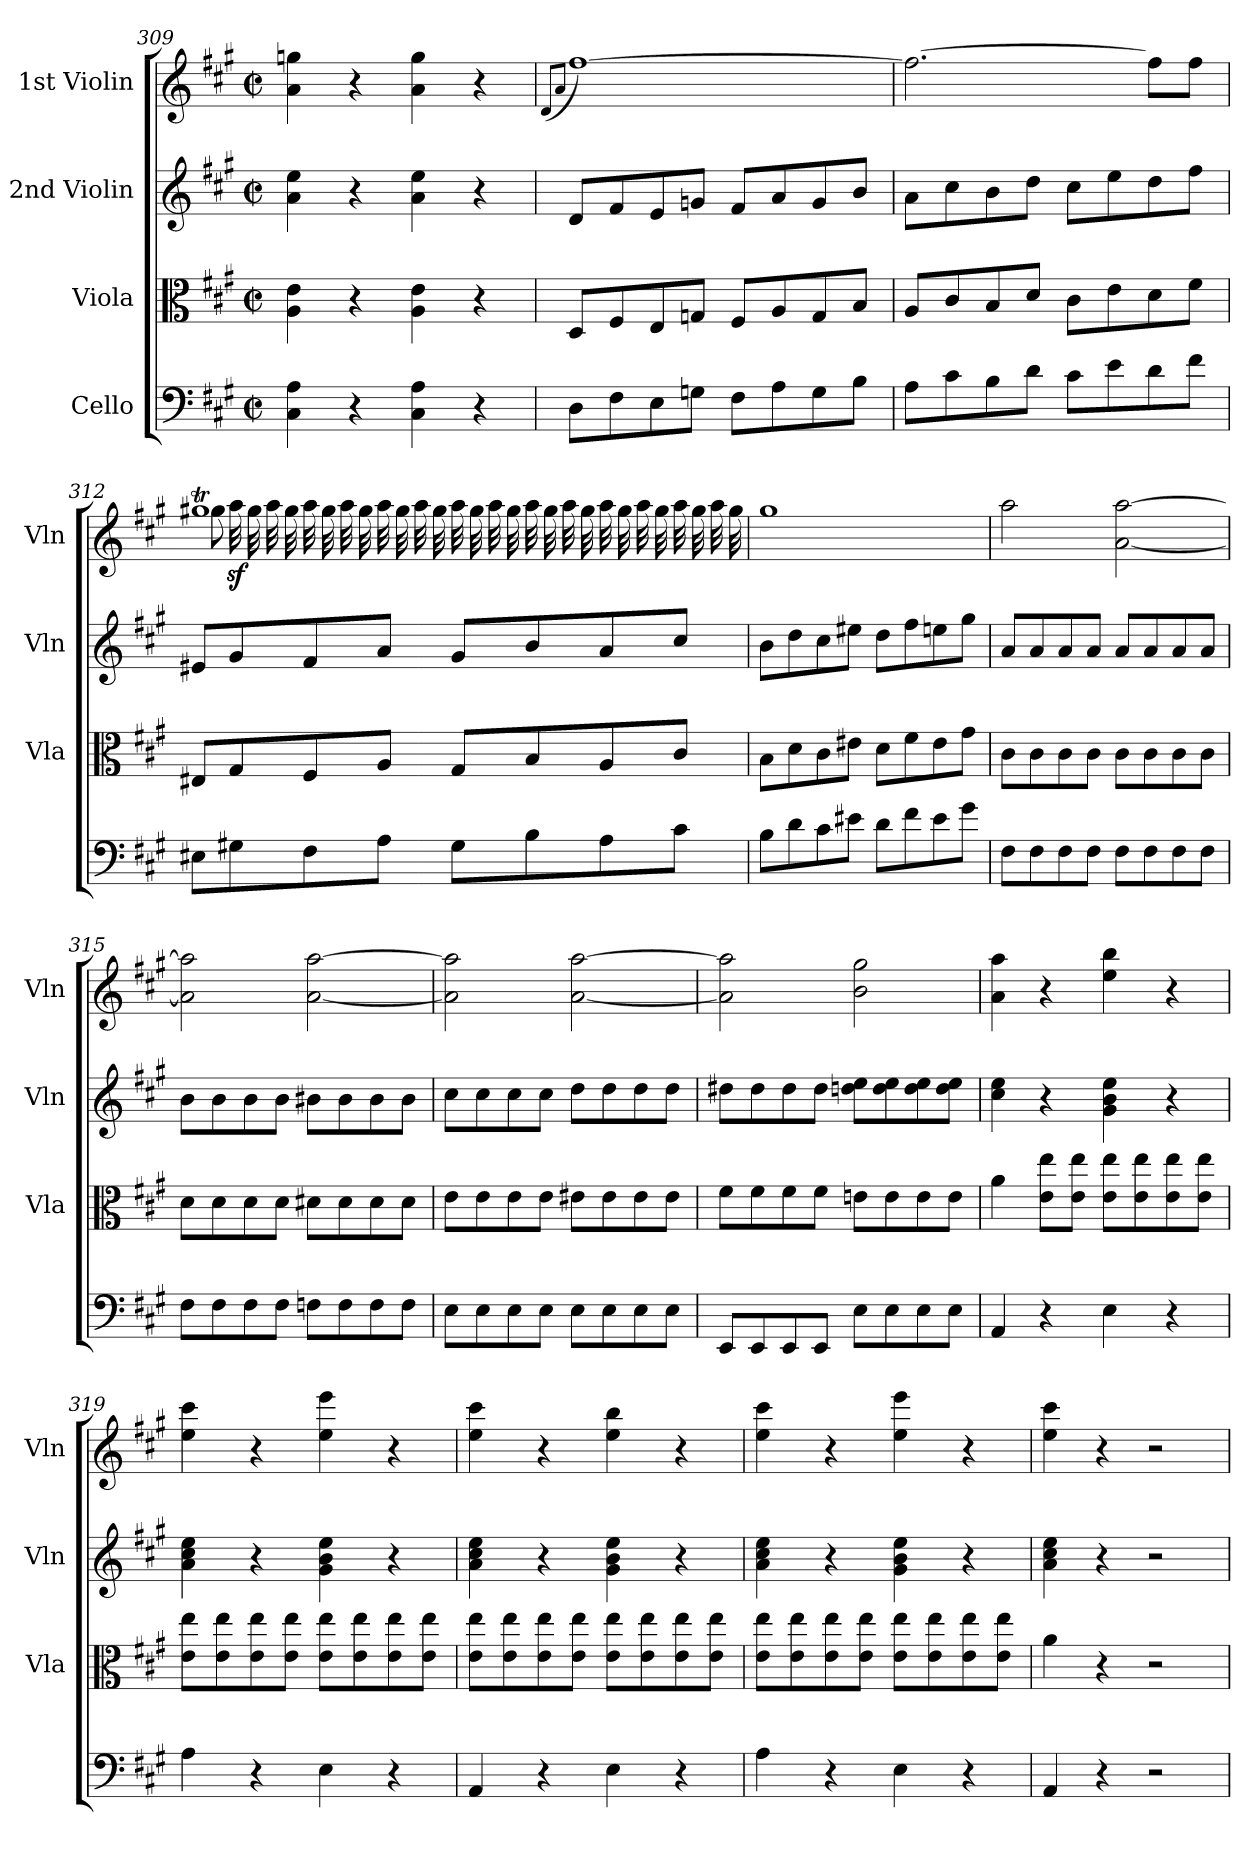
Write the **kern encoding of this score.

**kern	**kern	**kern	**kern
*part4	*part3	*part2	*part1
*staff4	*staff3	*staff2	*staff1
*I"Cello	*I"Viola	*I"2nd Violin	*I"1st Violin
*	*I'Vla	*I'Vln	*I'Vln
*clefF4	*clefC3	*clefG2	*clefG2
*k[f#c#g#]	*k[f#c#g#]	*k[f#c#g#]	*k[f#c#g#]
*A:	*A:	*A:	*A:
*M2/2	*M2/2	*M2/2	*M2/2
*met(c|)	*met(c|)	*met(c|)	*met(c|)
=309	=309	=309	=309
4C#\ 4A\	4A\ 4e\	4a\ 4ee\	4a\ 4ggn\
4r	4r	4r	4r
4C#\ 4A\	4A\ 4e\	4a\ 4ee\	4a\ 4gg\
4r	4r	4r	4r
!!LO:LB:g=z
=310	=310	=310	=310
.	.	.	(8qd/L
.	.	.	8qa/J
8D\L	8D/L	8d/L	[1ff#)
8F#\	8F#/	8f#/	.
8E\	8E/	8e/	.
8Gn\J	8Gn/J	8gn/J	.
8F#\L	8F#/L	8f#/L	.
8A\	8A/	8a/	.
8G\	8G/	8g/	.
8B\J	8B/J	8b/J	.
=311	=311	=311	=311
8A\L	8A/L	8a\L	2.ff#\_
8c#\	8c#/	8cc#\	.
8B\	8B/	8b\	.
8d\J	8d/J	8dd\J	.
8c#\L	8c#\L	8cc#\L	.
8e\	8e\	8ee\	.
8d\	8d\	8dd\	8ff#\L]
8f#\J	8f#\J	8ff#\J	8ff#\J
=312	=312	=312	=312
*	*	*	*^
8E#X\L	8E#X/L	8e#X/L	1gg#Xt	8gg#\
8G#X\	8G#/	8g#/	.	32aaz<\
.	.	.	.	32gg#\
.	.	.	.	32aa\
.	.	.	.	32gg#\
8F#\	8F#/	8f#/	.	32aa\
.	.	.	.	32gg#\
.	.	.	.	32aa\
.	.	.	.	32gg#\
8A\J	8A/J	8a/J	.	32aa\
.	.	.	.	32gg#\
.	.	.	.	32aa\
.	.	.	.	32gg#\
8G#\L	8G#/L	8g#/L	.	32aa\
.	.	.	.	32gg#\
.	.	.	.	32aa\
.	.	.	.	32gg#\
8B\	8B/	8b/	.	32aa\
.	.	.	.	32gg#\
.	.	.	.	32aa\
.	.	.	.	32gg#\
8A\	8A/	8a/	.	32aa\
.	.	.	.	32gg#\
.	.	.	.	32aa\
.	.	.	.	32gg#\
8c#\J	8c#/J	8cc#/J	.	32aa\
.	.	.	.	32gg#\
.	.	.	.	32aa\
.	.	.	.	32gg#\
*	*	*	*v	*v
=313	=313	=313	=313
8B\L	8B\L	8b\L	1gg#
8d\	8d\	8dd\	.
8c#\	8c#\	8cc#\	.
8e#X\J	8e#X\J	8ee#X\J	.
8d\L	8d\L	8dd\L	.
8f#\	8f#\	8ff#\	.
8e#\	8e#\	8een\	.
8g#\J	8g#\J	8gg#\J	.
=314	=314	=314	=314
8F#\L	8c#\L	8a/L	2aa\
8F#\	8c#\	8a/	.
8F#\	8c#\	8a/	.
8F#\J	8c#\J	8a/J	.
8F#\L	8c#\L	8a/L	[2a\ [2aa\
8F#\	8c#\	8a/	.
8F#\	8c#\	8a/	.
8F#\J	8c#\J	8a/J	.
=315	=315	=315	=315
8F#\L	8d\L	8b\L	2a]\ 2aa]\
8F#\	8d\	8b\	.
8F#\	8d\	8b\	.
8F#\J	8d\J	8b\J	.
8Fn\L	8d#X\L	8b#X\L	[2a\ [2aa\
8F\	8d#\	8b#\	.
8F\	8d#\	8b#\	.
8F\J	8d#\J	8b#\J	.
=316	=316	=316	=316
8E\L	8e\L	8cc#\L	2a]\ 2aa]\
8E\	8e\	8cc#\	.
8E\	8e\	8cc#\	.
8E\J	8e\J	8cc#\J	.
8E\L	8e#X\L	8dd\L	[2a\ [2aa\
8E\	8e#\	8dd\	.
8E\	8e#\	8dd\	.
8E\J	8e#\J	8dd\J	.
!!LO:LB:g=z
=317	=317	=317	=317
8EE/L	8f#\L	8dd#X\L	2a]\ 2aa]\
8EE/	8f#\	8dd#\	.
8EE/	8f#\	8dd#\	.
8EE/J	8f#\J	8dd#\J	.
8E\L	8en\L	8ddn\ 8ee\L	2b\ 2gg#\
8E\	8e\	8dd\ 8ee\	.
8E\	8e\	8dd\ 8ee\	.
8E\J	8e\J	8dd\ 8ee\J	.
=318	=318	=318	=318
4AA/	4a\	4cc#\ 4ee\	4a\ 4aa\
4r	8e\ 8ee\L	4r	4r
.	8e\ 8ee\J	.	.
4E\	8e\ 8ee\L	4g#\ 4b\ 4ee\	4ee\ 4bb\
.	8e\ 8ee\	.	.
4r	8e\ 8ee\	4r	4r
.	8e\ 8ee\J	.	.
=319	=319	=319	=319
4A\	8e\ 8ee\L	4a\ 4cc#\ 4ee\	4ee\ 4ccc#\
.	8e\ 8ee\	.	.
4r	8e\ 8ee\	4r	4r
.	8e\ 8ee\J	.	.
4E\	8e\ 8ee\L	4g#\ 4b\ 4ee\	4ee\ 4eee\
.	8e\ 8ee\	.	.
4r	8e\ 8ee\	4r	4r
.	8e\ 8ee\J	.	.
=320	=320	=320	=320
4AA/	8e\ 8ee\L	4a\ 4cc#\ 4ee\	4ee\ 4ccc#\
.	8e\ 8ee\	.	.
4r	8e\ 8ee\	4r	4r
.	8e\ 8ee\J	.	.
4E\	8e\ 8ee\L	4g#\ 4b\ 4ee\	4ee\ 4bb\
.	8e\ 8ee\	.	.
4r	8e\ 8ee\	4r	4r
.	8e\ 8ee\J	.	.
=321	=321	=321	=321
4A\	8e\ 8ee\L	4a\ 4cc#\ 4ee\	4ee\ 4ccc#\
.	8e\ 8ee\	.	.
4r	8e\ 8ee\	4r	4r
.	8e\ 8ee\J	.	.
4E\	8e\ 8ee\L	4g#\ 4b\ 4ee\	4ee\ 4eee\
.	8e\ 8ee\	.	.
4r	8e\ 8ee\	4r	4r
.	8e\ 8ee\J	.	.
=322	=322	=322	=322
4AA/	4a\	4a\ 4cc#\ 4ee\	4ee\ 4ccc#\
4r	4r	4r	4r
2r	2r	2r	2r
=	=	=	=
*-	*-	*-	*-
